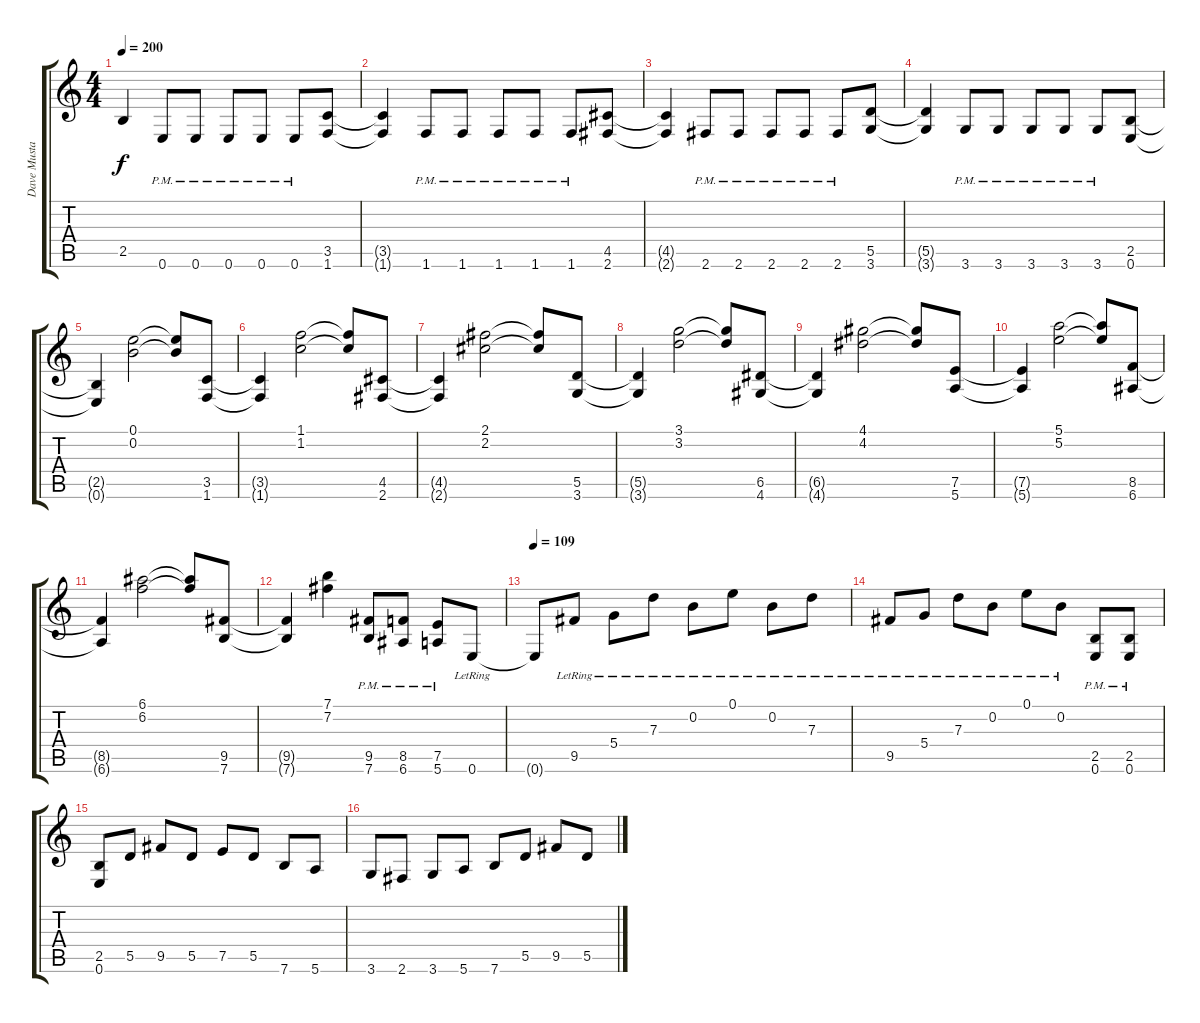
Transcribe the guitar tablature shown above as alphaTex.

\track ("Dave Mustaine" "Dave Musta") {instrument distortionguitar}
\staff {score tabs}
\tuning (E4 B3 G3 D3 A2 E2) {hide}
\ts (4 4)
\tempo 200
\clef g2
\ks c
2.5{t}.4{dy f} 0.6{pm}.8 0.6{pm}.8 0.6{pm}.8 0.6{pm}.8 0.6{pm}.8 (3.5 1.6).8 |
(3.5{t} 1.6{t}).4 1.6{pm}.8 1.6{pm}.8 1.6{pm}.8 1.6{pm}.8 1.6{pm}.8 (4.5 2.6).8 |
(4.5{t} 2.6{t}).4 2.6{pm}.8 2.6{pm}.8 2.6{pm}.8 2.6{pm}.8 2.6{pm}.8 (5.5 3.6).8 |
(5.5{t} 3.6{t}).4 3.6{pm}.8 3.6{pm}.8 3.6{pm}.8 3.6{pm}.8 3.6{pm}.8 (2.5 0.6).8 |
(2.5{t} 0.6{t}).4 (0.1 0.2).2 (0.1{t} 0.2{t}).8 (3.5 1.6).8 |
(3.5{t} 1.6{t}).4 (1.1 1.2).2 (1.1{t} 1.2{t}).8 (4.5 2.6).8 |
(4.5{t} 2.6{t}).4 (2.1 2.2).2 (2.1{t} 2.2{t}).8 (5.5 3.6).8 |
(5.5{t} 3.6{t}).4 (3.1 3.2).2 (3.1{t} 3.2{t}).8 (6.5 4.6).8 |
(6.5{t} 4.6{t}).4 (4.1 4.2).2 (4.1{t} 4.2{t}).8 (7.5 5.6).8 |
(7.5{t} 5.6{t}).4 (5.1 5.2).2 (5.1{t} 5.2{t}).8 (8.5 6.6).8 |
(8.5{t} 6.6{t}).4 (6.1 6.2).2 (6.1{t} 6.2{t}).8 (9.5 7.6).8 |
(9.5{t} 7.6{t}).4 (7.1 7.2).4 (9.5{pm} 7.6{pm}).8 (8.5{pm} 6.6{pm}).8 (7.5{pm} 5.6{pm}).8 0.6{lr}.8 |
\tempo 109
0.6{t}.8{instrument acousticguitarsteel} 9.5{lr}.8 5.4{lr}.8 7.3{lr}.8 0.2{lr}.8 0.1{lr}.8 0.2{lr}.8 7.3{lr}.8 |
9.5{lr}.8 5.4{lr}.8 7.3{lr}.8 0.2{lr}.8 0.1{lr}.8 0.2{lr}.8 (2.5{pm} 0.6{pm}).8{instrument distortionguitar} (2.5{pm} 0.6{pm}).8 |
(2.5 0.6).8 5.5.8 9.5.8 5.5.8 7.5.8 5.5.8 7.6.8 5.6.8 |
3.6.8 2.6.8 3.6.8 5.6.8 7.6.8 5.5.8 9.5.8 5.5.8
